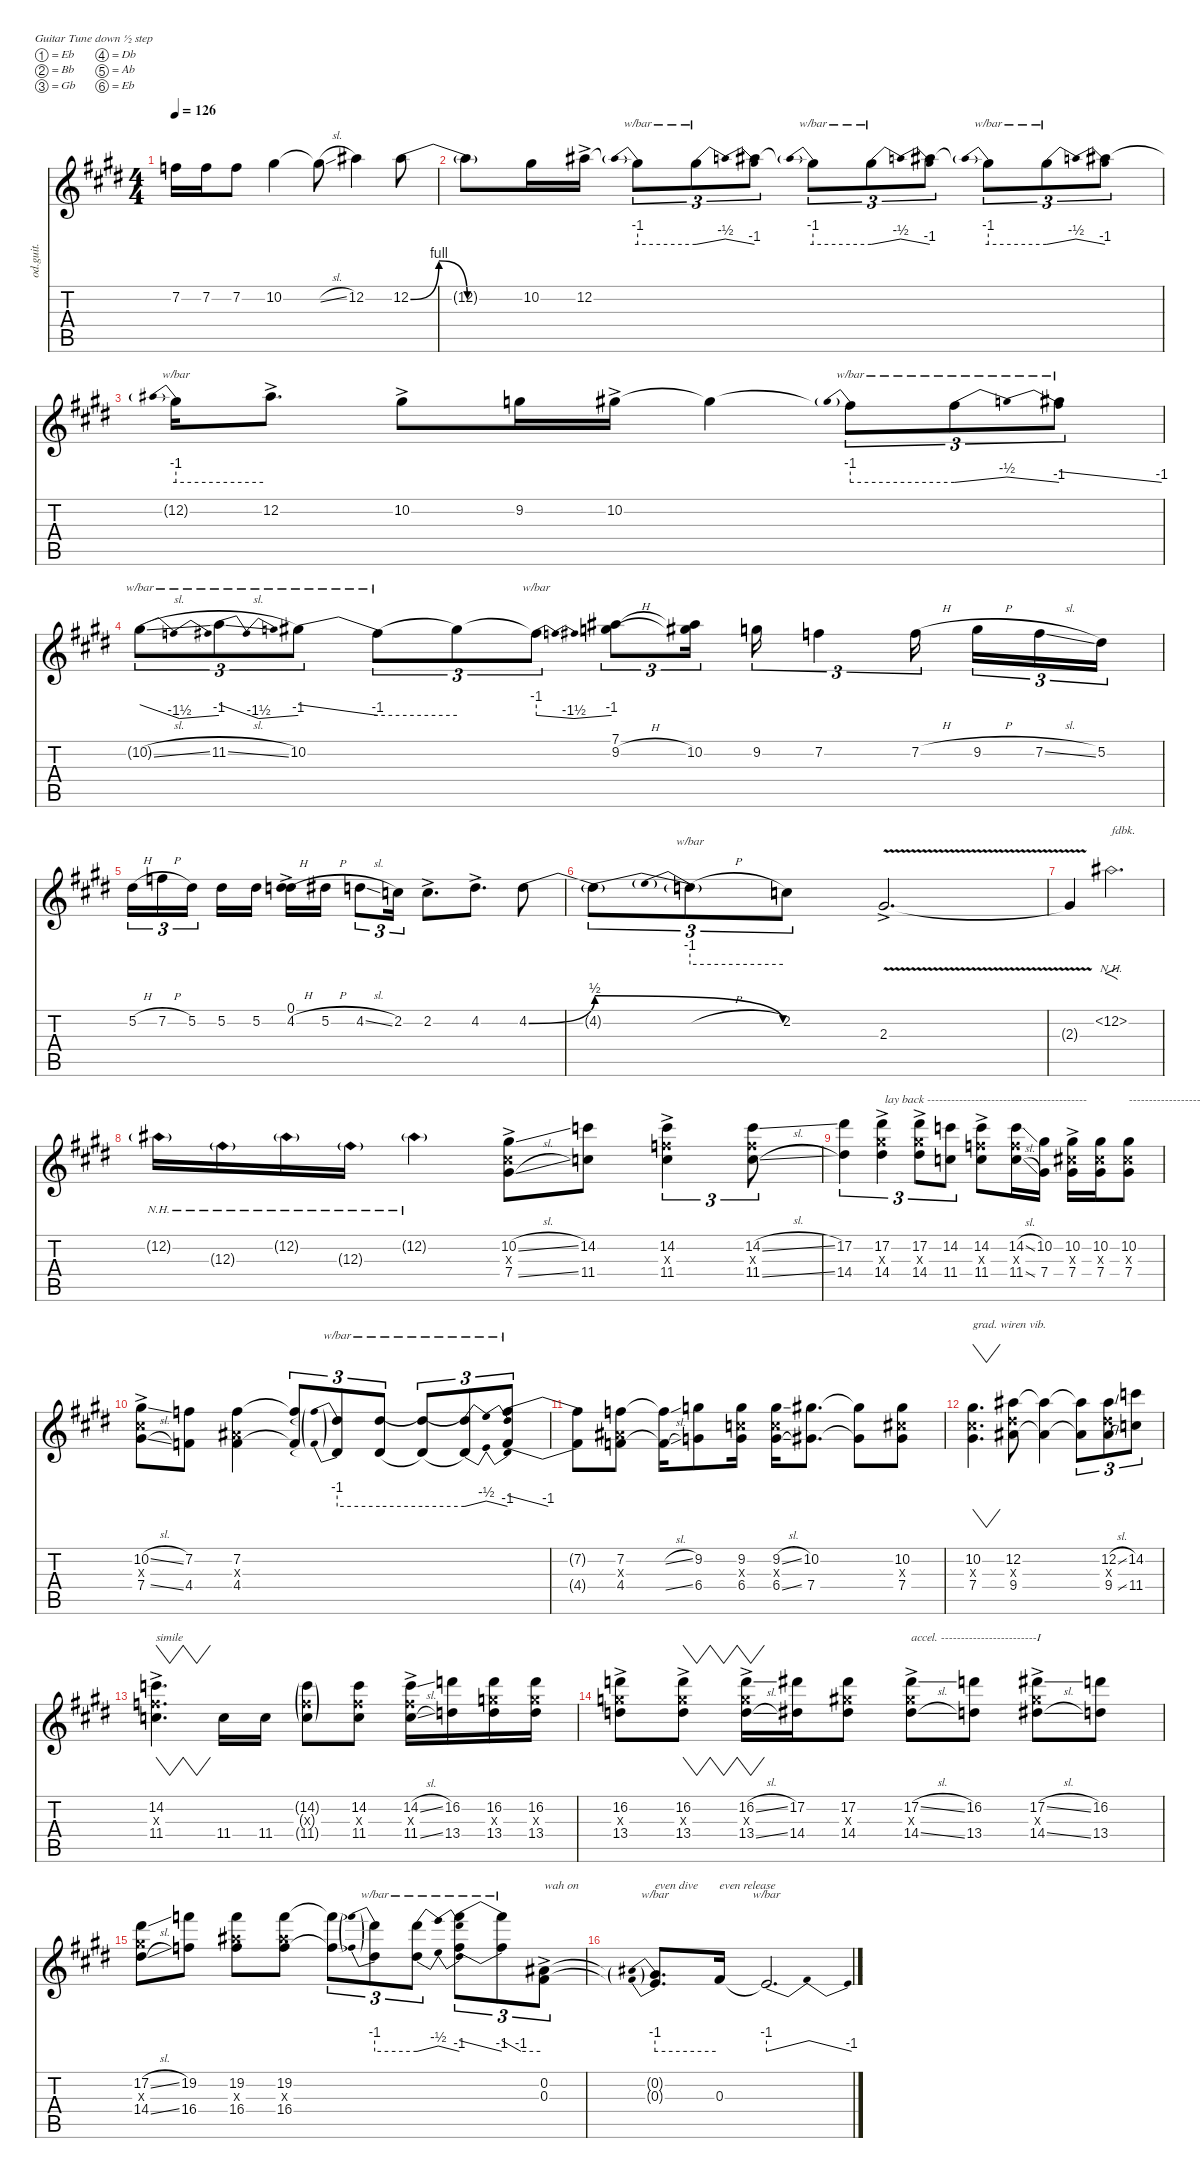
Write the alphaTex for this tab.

\defaultSystemsLayout 4
\hideDynamics
\bracketExtendMode nobrackets
\otherSystemsTrackNameOrientation horizontal
\track ("Jimi Guitar" "od.guit.") {instrument overdrivenguitar}
\staff {score tabs}
\tuning (Eb4 Bb3 Gb3 Db3 Ab2 Eb2)
\ts (4 4)
\tempo 126
\clef g2
\ks e
7.2{acc forcenatural}.16{dy ff beam Down} 7.2{acc forcenatural}.16{beam Down} 7.2{acc forcenatural}.8{beam Down} 10.2{acc #}.4{beam Down} 10.2{sl t acc #}.8{dy f beam Down} 12.2{acc #}.4{dy ff beam Down} 12.2{be (bendrelease 0 0 30 4 30 4 60 0) acc #}.8{beam Down} |
12.2{be (hold 0 0 60 0) t acc #}.8{dy f beam Down} 10.2{acc #}.16{dy ff beam Down} 12.2{ac acc #}.16{beam Down} 12.2{t acc #}.8{tu (3 2) tbe (predive default 0 -4 60 -4) dy f beam Down} 12.2{t acc #}.8{tu (3 2) tbe (dip default 0 -4 30 -2 60 -4) beam Down} 12.2{t acc #}.8{tu (3 2) beam Down} 12.2{t acc #}.8{tu (3 2) tbe (predive default 0 -4 60 -4) beam Down} 12.2{t acc #}.8{tu (3 2) tbe (dip default 0 -4 30 -2 60 -4) beam Down} 12.2{t acc #}.8{tu (3 2) beam Down} 12.2{t acc #}.8{tu (3 2) tbe (predive default 0 -4 60 -4) beam Down} 12.2{t acc #}.8{tu (3 2) tbe (dip default 0 -4 30 -2 60 -4) beam Down} 12.2{t acc #}.8{tu (3 2) beam Down} |
12.2{t acc #}.16{tbe (predive default 0 -4 60 -4) beam Down} 12.2{ac acc #}.8{d dy ff beam Down} 10.2{ac acc #}.8{beam Down} 9.2{acc forcenatural}.16{beam Down} 10.2{ac acc #}.16{beam Down} 10.2{t acc #}.4{dy f beam Down} 10.2{t acc #}.8{tu (3 2) tbe (predive default 0 -4 60 -4) beam Down} 10.2{t acc #}.8{tu (3 2) tbe (dip default 0 -4 30 -2 60 -4) beam Down} 10.2{t acc #}.8{tu (3 2) tbe (dive default 0 0 60 -4) beam Down} |
10.2{sl t acc #}.8{tu (3 2) tbe (dip default 0 0 30 -6 60 -4) beam Down} 11.2{sl acc forcenatural}.8{tu (3 2) tbe (dip default 0 0 30 -6 60 -4) beam Down} 10.2{acc #}.8{tu (3 2) tbe (dive default 0 0 60 -4) dy ff beam Down} 10.2{t acc #}.8{tu (3 2) tbe (hold default 0 -4 60 -4) dy f beam Down} 10.2{t acc #}.8{tu (3 2) beam Down} 10.2{t acc #}.8{tu (3 2) tbe (dip default 0 -4 30 -6 60 -4) beam Down} (7.1{acc #} 9.2{h acc forcenatural}).8{tu (3 2) dy ff beam Down} (7.1{t acc #} 10.2{acc #}).16{tu (3 2) dy f beam Down} 9.2{acc forcenatural}.16{tu (3 2) dy ff beam Down} 7.2{acc forcenatural}.4{tu (3 2) beam Down} 7.2{h acc forcenatural}.16{tu (3 2) beam Down} 9.2{h acc forcenatural}.16{tu (3 2) beam Down} 7.2{sl acc forcenatural}.16{tu (3 2) beam Down} 5.2{acc #}.16{tu (3 2) beam Down} |
5.2{h acc #}.16{tu (3 2) beam Down} 7.2{h acc forcenatural}.16{tu (3 2) beam Down} 5.2{acc #}.16{tu (3 2) beam Down} 5.2{acc #}.16{beam Down} 5.2{acc #}.16{beam Down} (0.1{ac acc #} 4.2{h ac acc forcenatural}).16{beam Down} 5.2{h acc #}.16{beam Down} 4.2{sl acc forcenatural}.8{tu (3 2) beam Down} 2.2{acc forcenatural}.16{tu (3 2) beam Down} 2.2{ac acc forcenatural}.8{d beam Down} 4.2{ac acc forcenatural}.8{d beam Down} 4.2{be (bend 0 0 60 2) acc forcenatural}.8{beam Down} |
4.2{be (release 0 2 60 0) t}.8{tu (3 2) dy f beam Down} 4.2{h t acc forcenatural}.8{tu (3 2) tbe (predive default 0 -4 60 -4) beam Down} 2.2{acc forcenatural}.8{tu (3 2) dy ff beam Down} 2.3{v ac acc #}.2{d beam Up} |
2.3{v t acc #}.4{dy f beam Up} 12.2{nh acc #}.2{f d txt "fdbk." dy ff beam Down} |
12.2{nh g acc #}.16{dy f beam Down} 11.3{nh g acc forcenatural}.16{beam Down} 12.2{nh g acc #}.16{beam Down} 11.3{nh g acc forcenatural}.16{beam Down} 12.2{nh g acc #}.4{beam Down} (10.2{sl ac acc #} 7.3{ac x acc #} 7.4{sl ac acc #}).8{dy ff beam Down} (14.2{acc forcenatural} 11.4{acc forcenatural}).8{beam Down} (14.2{ac acc forcenatural} 11.3{ac x acc forcenatural} 11.4{ac acc forcenatural}).4{tu (3 2) beam Down} (14.2{sl acc forcenatural} 11.3{x acc forcenatural} 11.4{sl acc forcenatural}).8{tu (3 2) beam Down} |
(17.2{acc #} 14.4{acc #}).4{tu (3 2) beam Down} (17.2{ac acc #} 14.3{ac x acc #} 14.4{ac acc #}).4{tu (3 2) txt " lay back ----------------------------------------" beam Down} (17.2{ac acc #} 14.3{ac x acc #} 14.4{ac acc #}).8{tu (3 2) beam Down} (14.2{acc forcenatural} 11.4{acc forcenatural}).8{tu (3 2) beam Down} (14.2{ac acc forcenatural} 11.3{ac x acc forcenatural} 11.4{ac acc forcenatural}).8{beam Down} (14.2{sl acc forcenatural} 11.3{x acc forcenatural} 11.4{sl acc forcenatural}).16{beam Down} (10.2{acc #} 7.4{acc #}).16{beam Down} (10.2{ac acc #} 7.3{ac x acc #} 7.4{ac acc #}).16{beam Down} (10.2{acc #} 7.3{x acc #} 7.4{acc #}).16{beam Down} (10.2{acc #} 7.3{x acc #} 7.4{acc #}).8{txt "-------------------------------------------------I" beam Down} |
(10.2{sl ac acc #} 7.3{ac x acc #} 7.4{sl ac acc #}).8{beam Down} (7.2{acc forcenatural} 4.4{acc forcenatural}).8{beam Down} (7.2{acc forcenatural} 4.3{x acc #} 4.4{acc forcenatural}).4{beam Down} (7.2{t acc forcenatural} 4.4{t acc forcenatural}).8{tu (3 2) dy f beam Up} (7.2{t acc forcenatural} 4.4{t acc forcenatural}).8{tu (3 2) tbe (predive default 0 -4 60 -4) beam Up} (7.2{t acc forcenatural} 4.4{t acc forcenatural}).8{tu (3 2) tbe (hold default 0 -4 60 -4) beam Up} (7.2{t acc forcenatural} 4.4{t acc forcenatural}).8{tu (3 2) tbe (hold default 0 -4 60 -4) beam Up} (7.2{t acc forcenatural} 4.4{t acc forcenatural}).8{tu (3 2) tbe (dip default 0 -4 30 -2 60 -4) beam Up} (7.2{t acc forcenatural} 4.4{t acc forcenatural}).8{tu (3 2) tbe (dive default 0 0 60 -4) beam Up} |
(7.2{t acc forcenatural} 4.4{t acc forcenatural}).8{beam Down} (7.2{acc forcenatural} 4.3{x acc #} 4.4{acc forcenatural}).8{dy ff beam Down} (7.2{sl t acc forcenatural} 4.4{sl t acc forcenatural}).16{dy f beam Down} (9.2{acc forcenatural} 6.4{acc forcenatural}).8{dy ff beam Down} (9.2{acc forcenatural} 6.3{x acc forcenatural} 6.4{acc forcenatural}).16{beam Down} (9.2{sl acc forcenatural} 6.3{x acc forcenatural} 6.4{sl acc forcenatural}).16{beam Down} (10.2{acc #} 7.4{acc #}).8{d beam Down} (10.2{t acc #} 7.4{t acc #}).8{dy f beam Down} (10.2{acc #} 7.3{x acc #} 7.4{acc #}).8{dy ff beam Down} |
(10.2{acc #} 7.3{x acc #} 7.4{acc #}).4{vw d txt "grad. wiren vib." beam Down} (12.2{acc #} 9.3{x acc #} 9.4{acc #}).8{beam Down} (12.2{t acc #} 9.4{t acc #}).4{dy f beam Down} (12.2{t acc #} 9.4{t acc #}).8{tu (3 2) beam Down} (12.2{sl acc #} 9.3{x acc #} 9.4{sl acc #}).8{tu (3 2) dy ff beam Down} (14.2{acc forcenatural} 11.4{acc forcenatural}).8{tu (3 2) beam Down} |
(14.2{ac acc forcenatural} 11.3{ac x acc forcenatural} 11.4{ac acc forcenatural}).4{vw d txt "simile" dy f beam Down} 11.4{acc forcenatural}.16{dy ff beam Down} 11.4{acc forcenatural}.16{beam Down} (14.2{g acc forcenatural} 11.3{g x acc forcenatural} 11.4{g acc forcenatural}).8{dy f beam Down} (14.2{acc forcenatural} 11.3{x acc forcenatural} 11.4{acc forcenatural}).8{dy ff beam Down} (14.2{sl ac acc forcenatural} 11.3{ac x acc forcenatural} 11.4{sl ac acc forcenatural}).16{beam Down} (16.2{acc forcenatural} 13.4{acc forcenatural}).16{beam Down} (16.2{acc forcenatural} 13.3{x acc forcenatural} 13.4{acc forcenatural}).16{beam Down} (16.2{acc forcenatural} 13.3{x acc forcenatural} 13.4{acc forcenatural}).16{beam Down} |
(16.2{ac acc forcenatural} 13.3{ac x acc forcenatural} 13.4{ac acc forcenatural}).8{beam Down} (16.2{ac acc forcenatural} 13.3{ac x acc forcenatural} 13.4{ac acc forcenatural}).8{vw beam Down} (16.2{sl ac acc forcenatural} 13.3{ac x acc forcenatural} 13.4{sl ac acc forcenatural}).16{vw beam Down} (17.2{acc #} 14.4{acc #}).16{beam Down} (17.2{acc #} 14.3{x acc #} 14.4{acc #}).8{beam Down} (17.2{sl ac acc #} 14.3{ac x acc #} 14.4{sl ac acc #}).8{txt "accel. ------------------------I" beam Down} (16.2{acc forcenatural} 13.4{acc forcenatural}).8{beam Down} (17.2{sl ac acc #} 14.3{ac x acc #} 14.4{sl ac acc #}).8{beam Down} (16.2{acc forcenatural} 13.4{acc forcenatural}).8{beam Down} |
(17.2{sl acc #} 14.3{x acc #} 14.4{sl acc #}).8{beam Down} (19.2{acc forcenatural} 16.4{acc forcenatural}).8{beam Down} (19.2{acc forcenatural} 16.3{x acc #} 16.4{acc forcenatural}).8{beam Down} (19.2{acc forcenatural} 16.3{x acc #} 16.4{acc forcenatural}).8{beam Down} (19.2{t acc forcenatural} 16.4{t acc forcenatural}).8{tu (3 2) dy f beam Down} (19.2{t acc forcenatural} 16.4{t acc forcenatural}).8{tu (3 2) tbe (predive default 0 -4 60 -4) beam Down} (19.2{t acc forcenatural} 16.4{t acc forcenatural}).8{tu (3 2) tbe (dip default 0 -4 30 -2 60 -4) beam Down} (19.2{t acc forcenatural} 16.4{t acc forcenatural}).8{tu (3 2) tbe (dive default 0 0 60 -4) beam Down} (19.2{t acc forcenatural} 16.4{t acc forcenatural}).8{tu (3 2) tbe (custom default 0 0 30 -4 30 -4 60 -4) beam Down} (0.2{ac acc #} 0.3{ac acc #}).8{tu (3 2) txt "wah on" dy ff beam Down} |
(0.2{t acc #} 0.3{t acc #}).8{d tbe (predive default 0 -4 60 -4) txt "even dive" dy f beam Up} 0.3{acc #}.16{txt "even release" dy ff beam Up} 0.3{t acc #}.2{d tbe (dip default 0 -4 30 0 60 -4) dy f beam Up}
